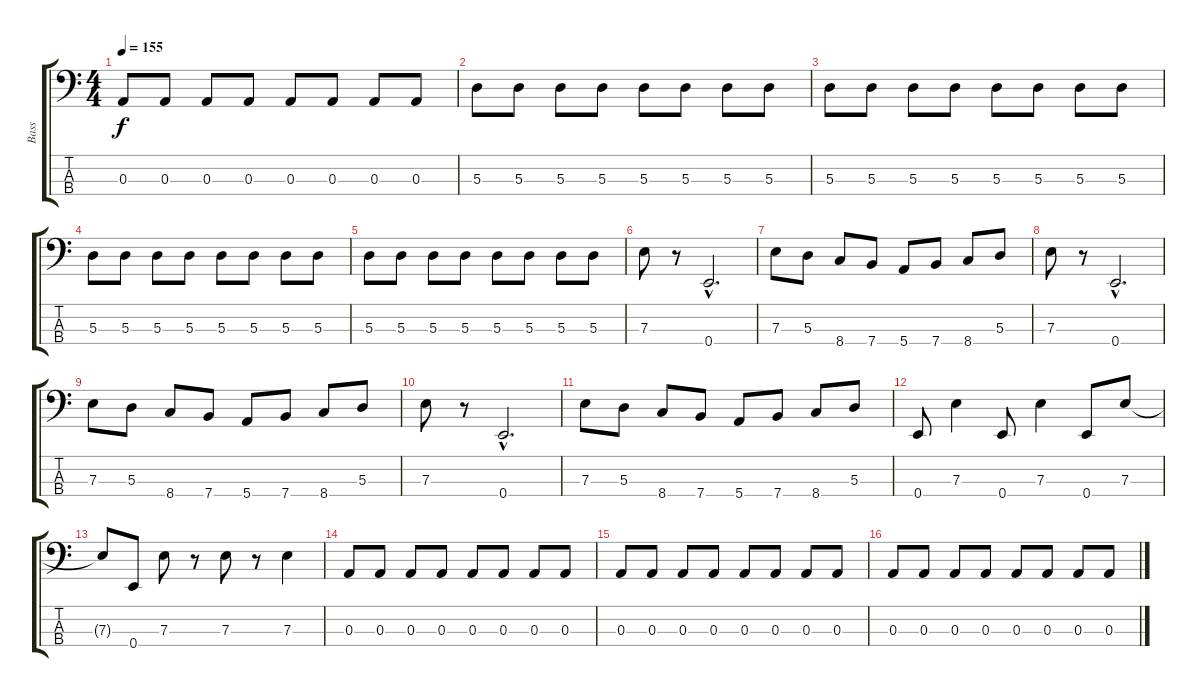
\track ("Bass" "Bass") {instrument electricbassfinger}
\staff {score tabs}
\tuning (G2 D2 A1 E1) {hide}
\ts (4 4)
\tempo 155
\clef f4
\ks c
0.3.8{dy f} 0.3.8 0.3.8 0.3.8 0.3.8 0.3.8 0.3.8 0.3.8 |
5.3.8 5.3.8 5.3.8 5.3.8 5.3.8 5.3.8 5.3.8 5.3.8 |
5.3.8 5.3.8 5.3.8 5.3.8 5.3.8 5.3.8 5.3.8 5.3.8 |
5.3.8 5.3.8 5.3.8 5.3.8 5.3.8 5.3.8 5.3.8 5.3.8 |
5.3.8 5.3.8 5.3.8 5.3.8 5.3.8 5.3.8 5.3.8 5.3.8 |
7.3.8 r.8 0.4{hac}.2{d} |
7.3.8 5.3.8 8.4.8 7.4.8 5.4.8 7.4.8 8.4.8 5.3.8 |
7.3.8 r.8 0.4{hac}.2{d} |
7.3.8 5.3.8 8.4.8 7.4.8 5.4.8 7.4.8 8.4.8 5.3.8 |
7.3.8 r.8 0.4{hac}.2{d} |
7.3.8 5.3.8 8.4.8 7.4.8 5.4.8 7.4.8 8.4.8 5.3.8 |
0.4.8 7.3.4 0.4.8 7.3.4 0.4.8 7.3.8 |
7.3{t}.8 0.4.8 7.3.8 r.8 7.3.8 r.8 7.3.4 |
0.3.8 0.3.8 0.3.8 0.3.8 0.3.8 0.3.8 0.3.8 0.3.8 |
0.3.8 0.3.8 0.3.8 0.3.8 0.3.8 0.3.8 0.3.8 0.3.8 |
0.3.8 0.3.8 0.3.8 0.3.8 0.3.8 0.3.8 0.3.8 0.3.8
